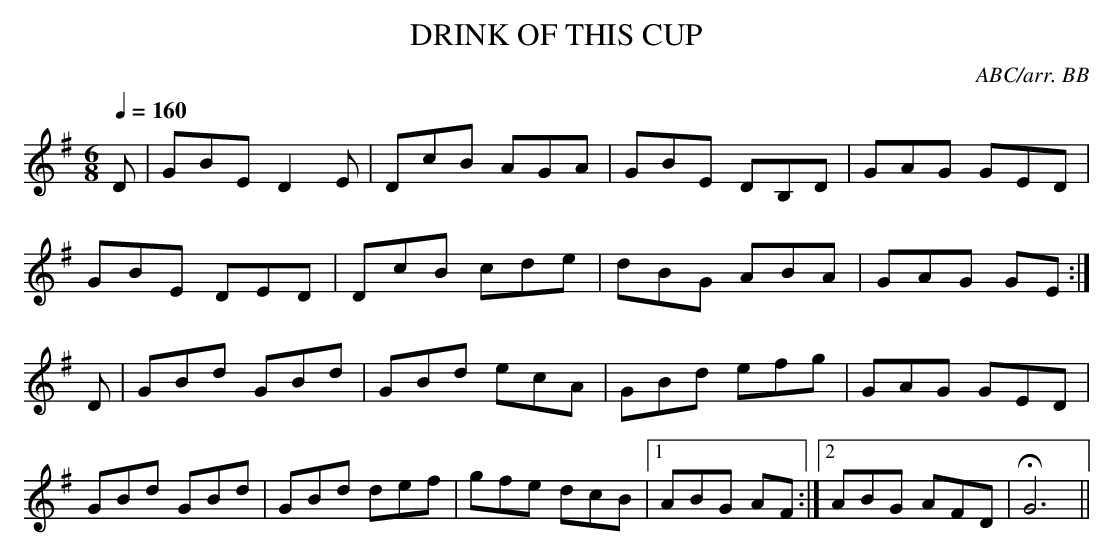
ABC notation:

X:1
T:DRINK OF THIS CUP
C:ABC/arr. BB
in the "Paddy O Rafferty" family.
L:1/8
M:6/8
Q:1/4=160
K:G % source key = C
D|GBE D2E|DcB AGA|GBE DB,D|GAG GED|
GBE DED|DcB cde|dBG ABA|GAG GE :|
D|GBd GBd|GBd ecA|GBd efg|GAG GED|
GBd GBd|GBd def|gfe dcB|1 ABG AF :|\
[2 ABG AFD|HG6||
